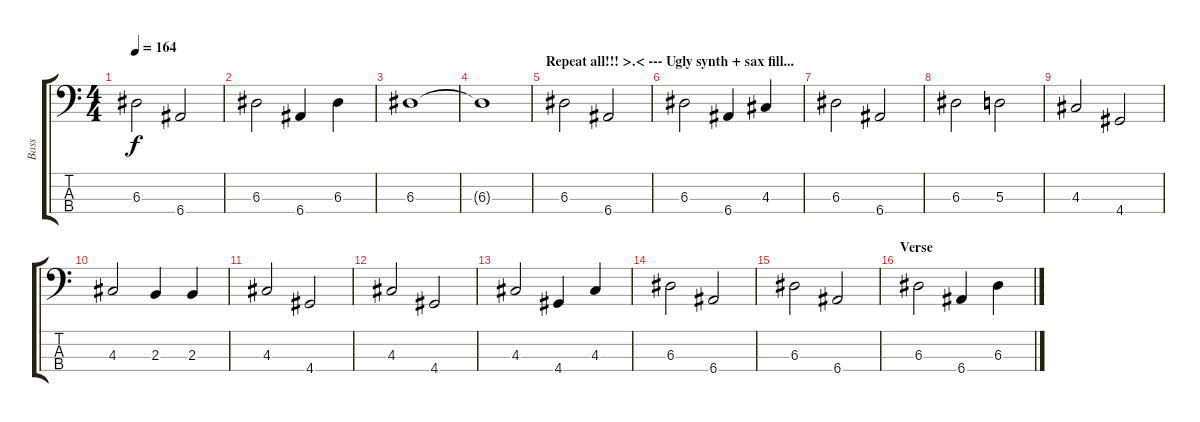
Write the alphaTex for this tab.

\track ("Bass" "Bass") {instrument electricbassfinger}
\staff {score tabs}
\tuning (G2 D2 A1 E1) {hide}
\ts (4 4)
\tempo 164
\clef f4
\ks c
6.3.2{dy f} 6.4.2 |
6.3.2 6.4.4 6.3.4 |
6.3.1 |
6.3{t}.1 |
\section ("" "Repeat all!!! >.< --- Ugly synth + sax fill...")
6.3.2 6.4.2 |
6.3.2 6.4.4 4.3.4 |
6.3.2 6.4.2 |
6.3.2 5.3.2 |
4.3.2 4.4.2 |
4.3.2 2.3.4 2.3.4 |
4.3.2 4.4.2 |
4.3.2 4.4.2 |
4.3.2 4.4.4 4.3.4 |
6.3.2 6.4.2 |
6.3.2 6.4.2 |
\section ("" "Verse")
6.3.2 6.4.4 6.3.4
